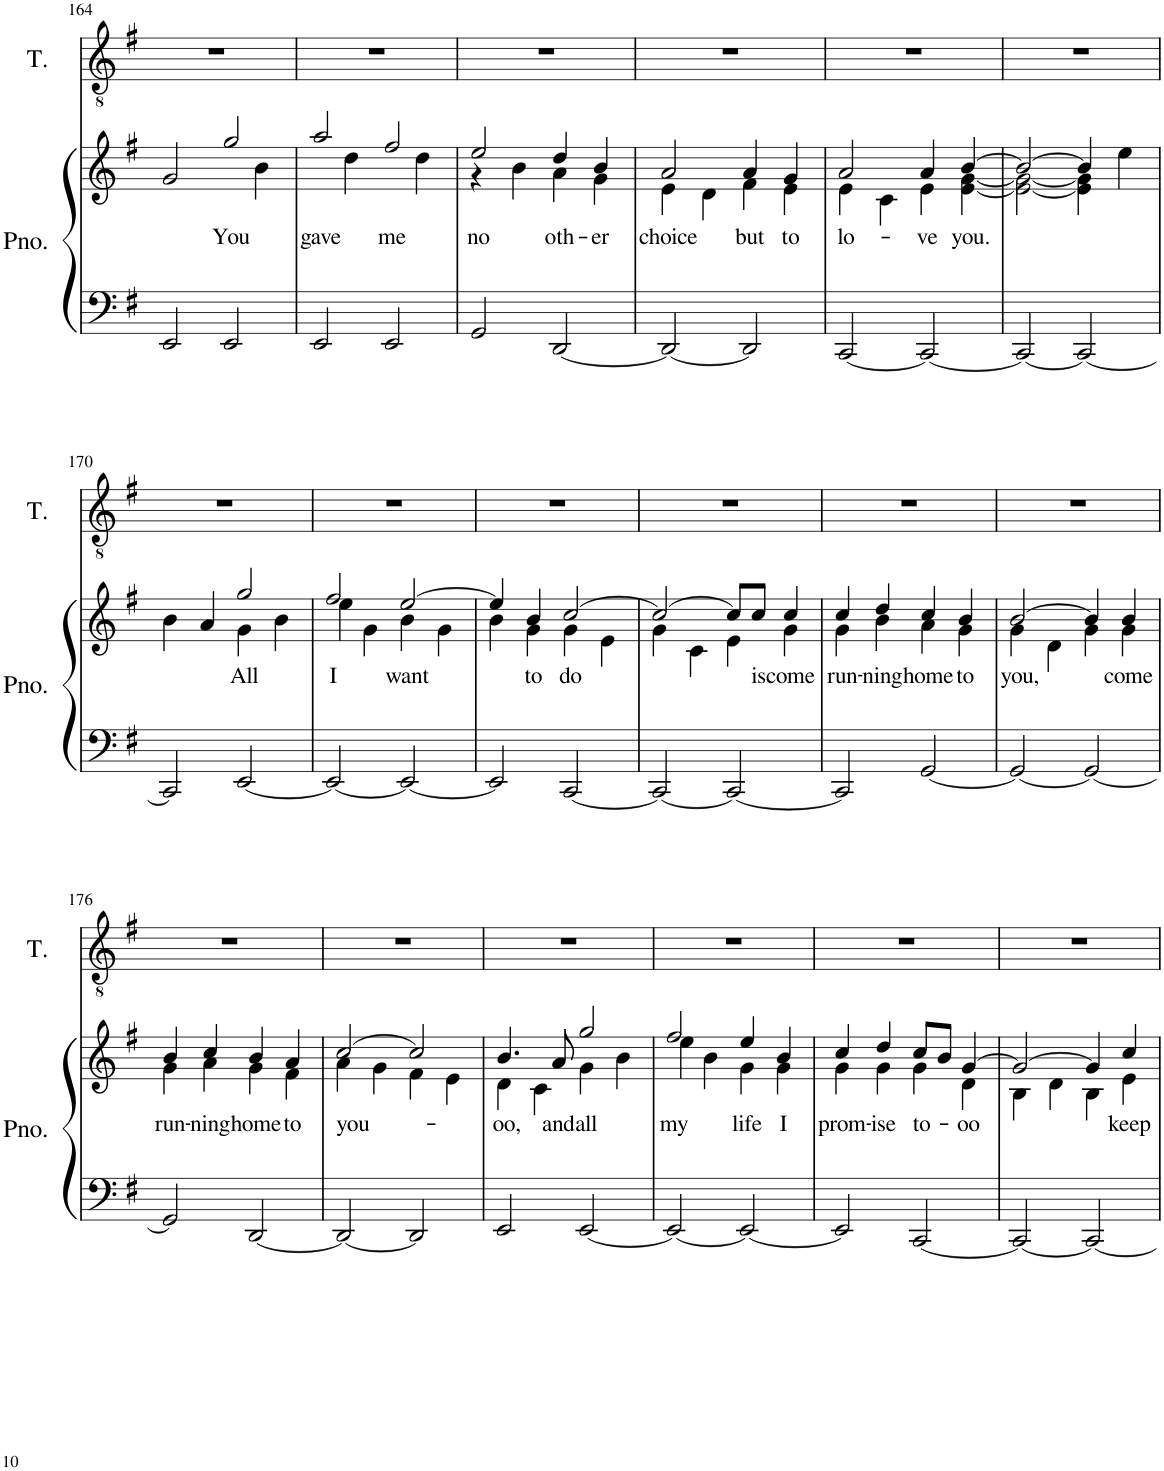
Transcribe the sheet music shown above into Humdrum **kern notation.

**kern	**kern	**text	**kern
*part2	*part2	*part2	*part1
*staff3	*staff2	*staff2	*staff1
*I"Piano	*	*	*I"Tenor
*I'Pno.	*	*	*I'T.
!!LO:PB:g=z
*clefF4	*clefG2	*	*clefGv2
*k[f#]	*k[f#]	*	*k[f#]
*M4/4	*M4/4	*	*M4/4
=164	=164	=164	=164
*	*^	*	*
2EE/	2g/	2.ryy	.	1r
!	!	!	!LO:LY:b	!
2EE/	2gg/	.	You	.
.	.	4b\	.	.
=165	=165	=165	=165	=165
!	!	!	!LO:LY:b	!
2EE/	2aa/	4ryy	gave	1r
.	.	4dd\	.	.
!	!	!	!LO:LY:b	!
2EE/	2ff#/	4ryy	me	.
.	.	4dd\	.	.
=166	=166	=166	=166	=166
!	!	!	!LO:LY:b	!
2GG/	2ee/	4r	no	1r
.	.	4b\	.	.
!	!	!	!LO:LY:b	!
[2DD/	4dd/	4a\	oth-	.
!	!	!	!LO:LY:b	!
.	4b/	4g\	-er	.
=167	=167	=167	=167	=167
!	!	!	!LO:LY:b	!
2DD/_	2a/	4e\	choice	1r
.	.	4d\	.	.
!	!	!	!LO:LY:b	!
2DD/]	4a/	4f#\	but	.
!	!	!	!LO:LY:b	!
.	4g/	4e\	to	.
=168	=168	=168	=168	=168
!	!	!	!LO:LY:b	!
[2CC/	2a/	4e\	lo-	1r
.	.	4c\	.	.
!	!	!	!LO:LY:b	!
2CC/_	4a/	4e\	-ve	.
!	!	!	!LO:LY:b	!
.	[4b/	[4e\ [4g\	you.	.
=169	=169	=169	=169	=169
2CC/_	2b/_	2e\_ 2g\_	.	1r
2CC/_	4b/]	4e\] 4g\]	.	.
.	4ee\	4ryy	.	.
!!LO:LB:g=z
=170	=170	=170	=170	=170
2CC/]	4b\	2ryy	.	1r
.	4a/	.	.	.
!	!	!	!LO:LY:b	!
[2EE/	2gg/	4g\	All	.
.	.	4b\	.	.
=171	=171	=171	=171	=171
!	!	!	!LO:LY:b	!
2EE/_	2ff#/	4ee\	I	1r
.	.	4g\	.	.
!	!	!	!LO:LY:b	!
2EE/_	[2ee/	4b\	want	.
.	.	4g\	.	.
=172	=172	=172	=172	=172
2EE/]	4ee/]	4b\	.	1r
!	!	!	!LO:LY:b	!
.	4b/	4g\	to	.
!	!	!	!LO:LY:b	!
[2CC/	[2cc/	4g\	do	.
.	.	4e\	.	.
=173	=173	=173	=173	=173
2CC/_	2cc/_	4g\	.	1r
.	.	4c\	.	.
2CC/_	8cc/L]	4e\	.	.
!	!	!	!LO:LY:b	!
.	8cc/J	.	is	.
!	!	!	!LO:LY:b	!
.	4cc/	4g\	come	.
=174	=174	=174	=174	=174
!	!	!	!LO:LY:b	!
2CC/]	4cc/	4g\	run-	1r
!	!	!	!LO:LY:b	!
.	4dd/	4b\	-ning	.
!	!	!	!LO:LY:b	!
[2GG/	4cc/	4a\	home	.
!	!	!	!LO:LY:b	!
.	4b/	4g\	to	.
=175	=175	=175	=175	=175
!	!	!	!LO:LY:b	!
2GG/_	[2b/	4g\	you,	1r
.	.	4d\	.	.
2GG/_	4b/]	4g\	.	.
!	!	!	!LO:LY:b	!
.	4b/	4g\	come	.
!!LO:LB:g=z
=176	=176	=176	=176	=176
!	!	!	!LO:LY:b	!
2GG/]	4b/	4g\	run-	1r
!	!	!	!LO:LY:b	!
.	4cc/	4a\	-ning	.
!	!	!	!LO:LY:b	!
[2DD/	4b/	4g\	home	.
!	!	!	!LO:LY:b	!
.	4a/	4f#\	to	.
=177	=177	=177	=177	=177
!	!	!	!LO:LY:b	!
2DD/_	[2cc/	4a\	you-	1r
.	.	4g\	.	.
2DD/]	2cc/]	4f#\	.	.
.	.	4e\	.	.
=178	=178	=178	=178	=178
!	!	!	!LO:LY:b	!
2EE/	4.b/	4d\	-oo,	1r
.	.	4c\	.	.
!	!	!	!LO:LY:b	!
.	8a/	.	and	.
!	!	!	!LO:LY:b	!
[2EE/	2gg/	4g\	all	.
.	.	4b\	.	.
=179	=179	=179	=179	=179
!	!	!	!LO:LY:b	!
2EE/_	2ff#/	4ee\	my	1r
.	.	4b\	.	.
!	!	!	!LO:LY:b	!
2EE/_	4ee/	4g\	life	.
!	!	!	!LO:LY:b	!
.	4b/	4g\	I	.
=180	=180	=180	=180	=180
!	!	!	!LO:LY:b	!
2EE/]	4cc/	4g\	prom-	1r
!	!	!	!LO:LY:b	!
.	4dd/	4g\	-ise	.
!	!	!	!LO:LY:b	!
[2CC/	8cc/L	4g\	to-	.
.	8b/J	.	.	.
!	!	!	!LO:LY:b	!
.	[4g/	4d\	-oo	.
=181	=181	=181	=181	=181
2CC/_	2g/_	4B\	.	1r
.	.	4d\	.	.
2CC/_	4g/]	4B\	.	.
!	!	!	!LO:LY:b	!
.	4cc/	4e\	keep	.
*	*v	*v	*	*
=	=	=	=
*-	*-	*-	*-
